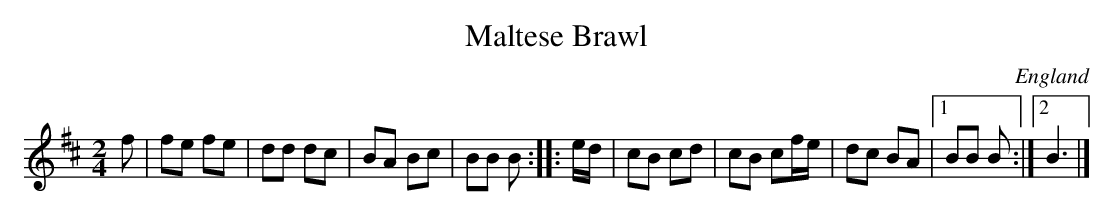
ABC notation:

X:1
T:Maltese Brawl
O:England
M:2/4
L:1/8
K:Bm
f|\
fe fe|dd dc|BA Bc|BB B::\
e/d/|cB cd|cB cf/e/|dc BA|1 BB B :|2 B3|]
